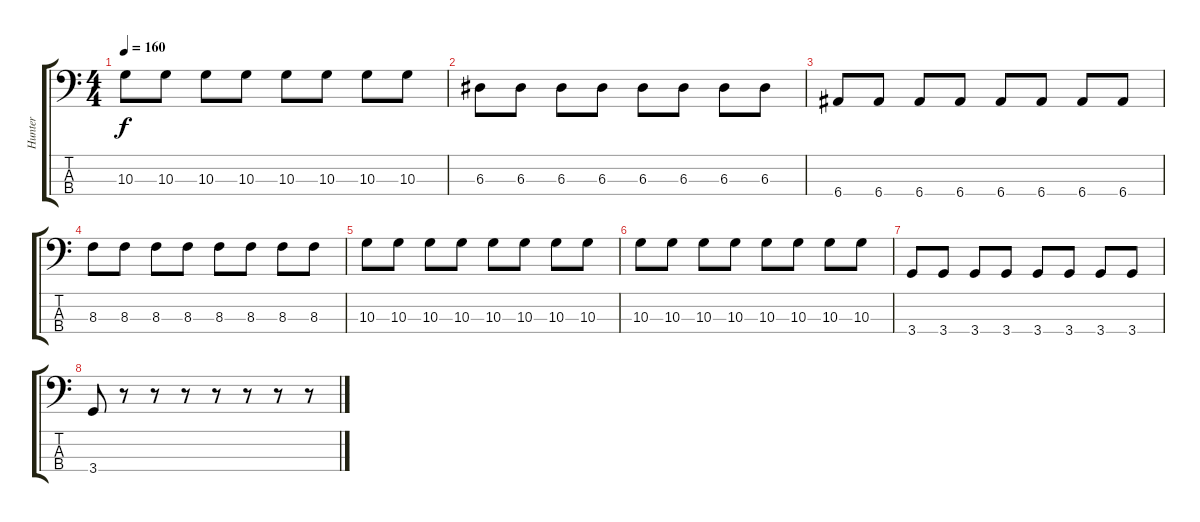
\track ("Hunter" "Hunter") {instrument electricbasspick}
\staff {score tabs}
\tuning (G2 D2 A1 E1) {hide}
\ts (4 4)
\tempo 160
\clef f4
\ks c
10.3.8{dy f} 10.3.8 10.3.8 10.3.8 10.3.8 10.3.8 10.3.8 10.3.8 |
6.3.8 6.3.8 6.3.8 6.3.8 6.3.8 6.3.8 6.3.8 6.3.8 |
6.4.8 6.4.8 6.4.8 6.4.8 6.4.8 6.4.8 6.4.8 6.4.8 |
8.3.8 8.3.8 8.3.8 8.3.8 8.3.8 8.3.8 8.3.8 8.3.8 |
10.3.8 10.3.8 10.3.8 10.3.8 10.3.8 10.3.8 10.3.8 10.3.8 |
10.3.8 10.3.8 10.3.8 10.3.8 10.3.8 10.3.8 10.3.8 10.3.8 |
3.4.8 3.4.8 3.4.8 3.4.8 3.4.8 3.4.8 3.4.8 3.4.8 |
3.4.8 r.8 r.8 r.8 r.8 r.8 r.8 r.8
